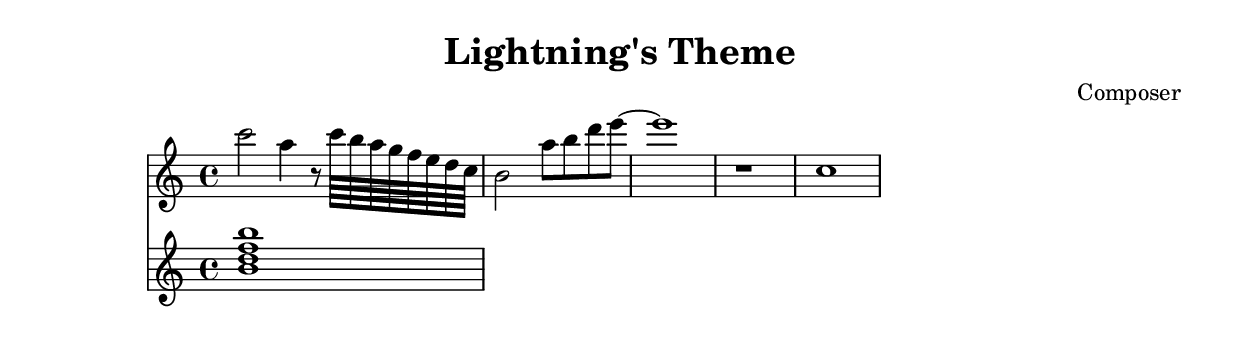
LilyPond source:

\header {
  title = "Lightning's Theme"
  composer = "Composer"
}

\score {
  \relative c''' {

      <<
    \new Staff { \clef "treble" c2 a4 r8 c64 b a g f e d c b2 a'8 b d e~ e1 r1 c, }
    \new Staff { \clef "treble" <b d f b> }
  >>
     
  }


  \layout {}
  \midi {}
}